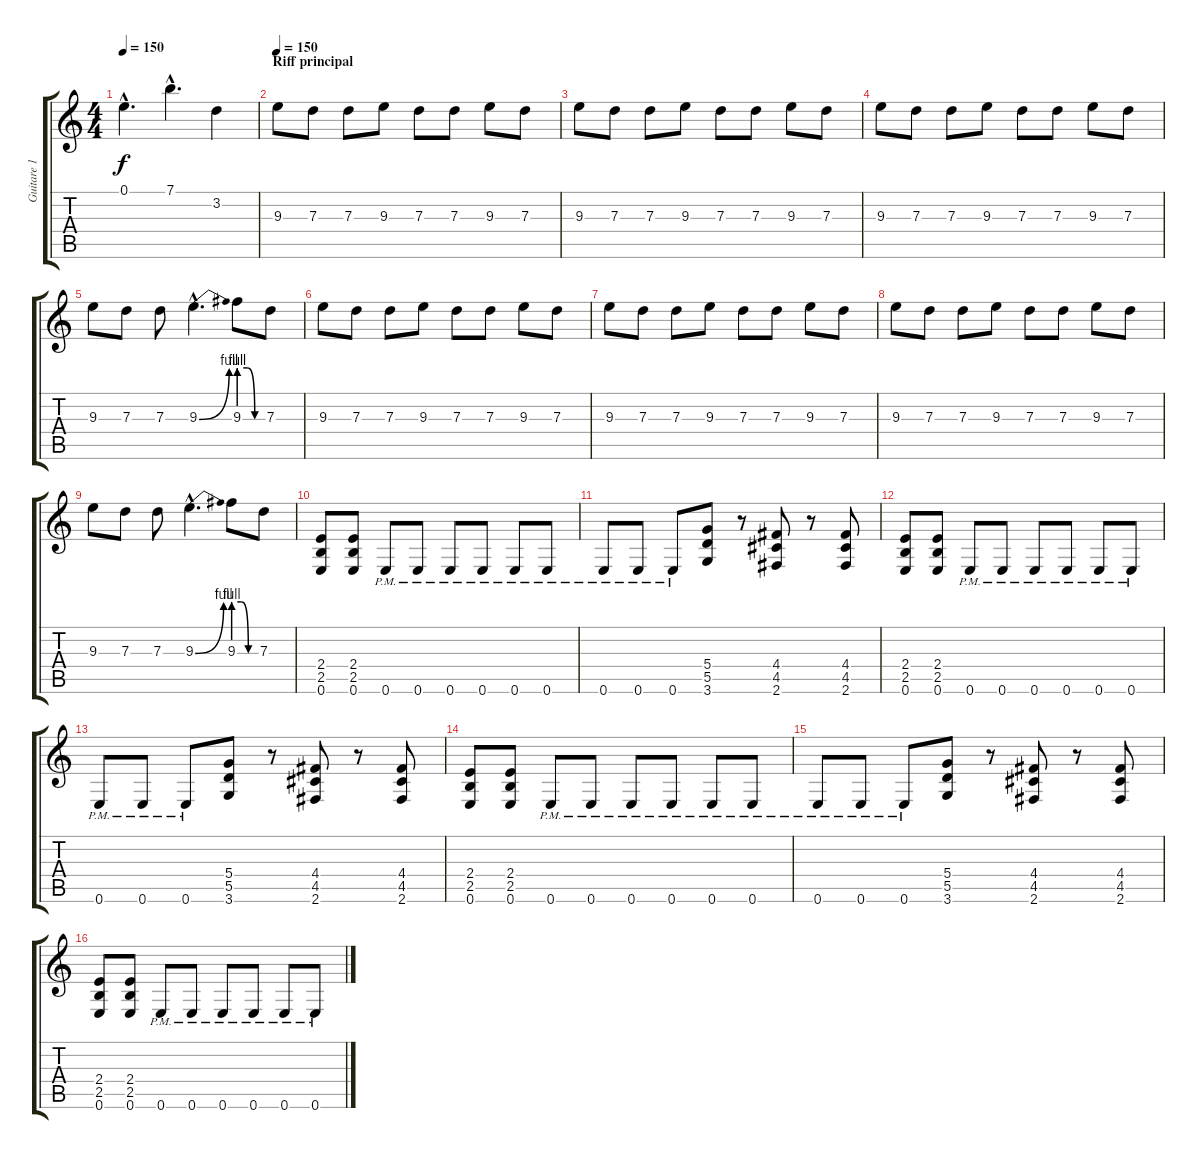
\track ("Guitare 1" "Guitare 1") {instrument distortionguitar}
\staff {score tabs}
\tuning (E4 B3 G3 D3 A2 E2) {hide}
\ts (4 4)
\tempo 150
\clef g2
\ks c
0.1{hac}.4{d dy f} 7.1{hac}.4{d} 3.2.4 |
\section ("" "Riff principal")
\tempo 150
9.3.8 7.3.8 7.3.8 9.3.8 7.3.8 7.3.8 9.3.8 7.3.8 |
9.3.8 7.3.8 7.3.8 9.3.8 7.3.8 7.3.8 9.3.8 7.3.8 |
9.3.8 7.3.8 7.3.8 9.3.8 7.3.8 7.3.8 9.3.8 7.3.8 |
9.3.8 7.3.8 7.3.8 9.3{be (bend 0 0 60 4) hac}.4{d} 9.3{be (custom 0 4 20 4 40 0 60 0)}.8 7.3.8 |
9.3.8 7.3.8 7.3.8 9.3.8 7.3.8 7.3.8 9.3.8 7.3.8 |
9.3.8 7.3.8 7.3.8 9.3.8 7.3.8 7.3.8 9.3.8 7.3.8 |
9.3.8 7.3.8 7.3.8 9.3.8 7.3.8 7.3.8 9.3.8 7.3.8 |
9.3.8 7.3.8 7.3.8 9.3{be (bend 0 0 60 4) hac}.4{d} 9.3{be (custom 0 4 20 4 40 0 60 0)}.8 7.3.8 |
(2.4 2.5 0.6).8 (2.4 2.5 0.6).8 0.6{pm}.8 0.6{pm}.8 0.6{pm}.8 0.6{pm}.8 0.6{pm}.8 0.6{pm}.8 |
0.6{pm}.8 0.6{pm}.8 0.6{pm}.8 (5.4 5.5 3.6).8 r.8 (4.4 4.5 2.6).8 r.8 (4.4 4.5 2.6).8 |
(2.4 2.5 0.6).8 (2.4 2.5 0.6).8 0.6{pm}.8 0.6{pm}.8 0.6{pm}.8 0.6{pm}.8 0.6{pm}.8 0.6{pm}.8 |
0.6{pm}.8 0.6{pm}.8 0.6{pm}.8 (5.4 5.5 3.6).8 r.8 (4.4 4.5 2.6).8 r.8 (4.4 4.5 2.6).8 |
(2.4 2.5 0.6).8 (2.4 2.5 0.6).8 0.6{pm}.8 0.6{pm}.8 0.6{pm}.8 0.6{pm}.8 0.6{pm}.8 0.6{pm}.8 |
0.6{pm}.8 0.6{pm}.8 0.6{pm}.8 (5.4 5.5 3.6).8 r.8 (4.4 4.5 2.6).8 r.8 (4.4 4.5 2.6).8 |
(2.4 2.5 0.6).8 (2.4 2.5 0.6).8 0.6{pm}.8 0.6{pm}.8 0.6{pm}.8 0.6{pm}.8 0.6{pm}.8 0.6{pm}.8
